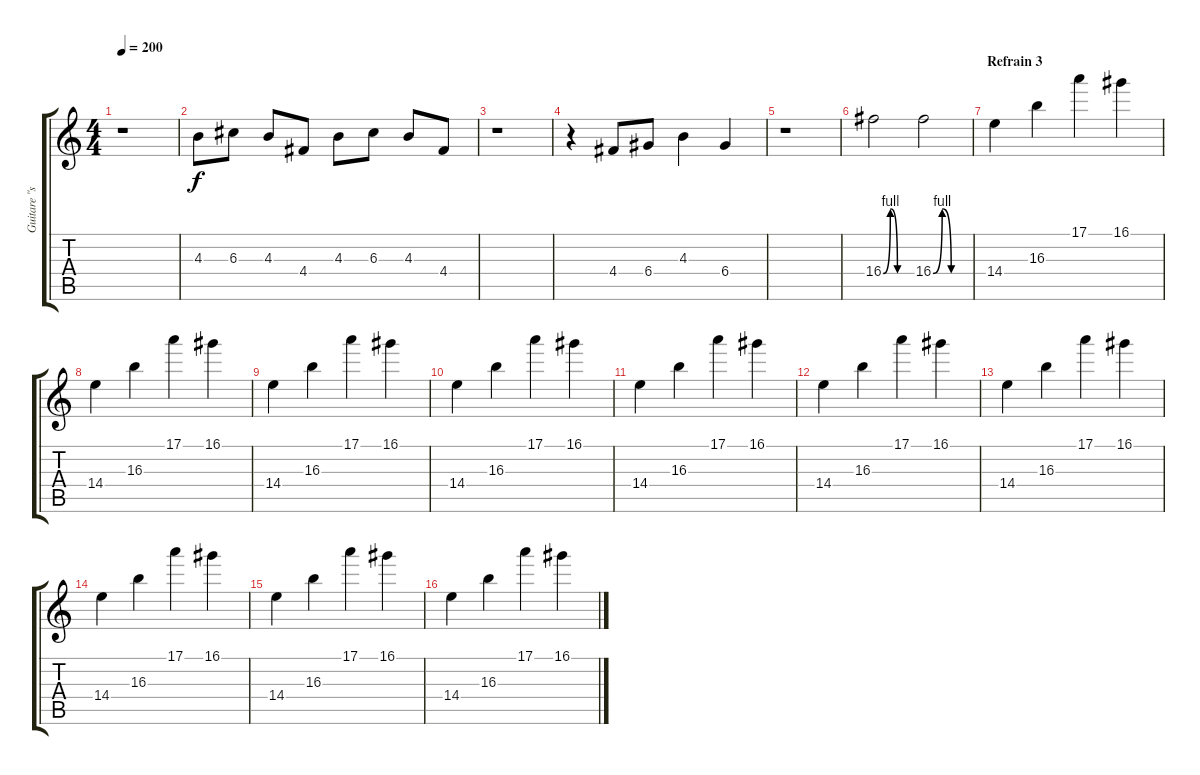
\track ("Guitare \"solo\"" "Guitare \"s") {instrument overdrivenguitar}
\staff {score tabs}
\tuning (E4 B3 G3 D3 A2 E2) {hide}
\ts (4 4)
\tempo 200
\clef g2
\ks c
r.1{dy f} |
4.3.8 6.3.8 4.3.8 4.4.8 4.3.8{volume 8} 6.3.8 4.3.8 4.4.8 |
r.1 |
r.4{volume 16} 4.4.8 6.4.8 4.3.4 6.4.4 |
r.1 |
16.4{be (custom 0 0 15 4 30 0 45 0 60 0)}.2 16.4{be (custom 0 0 15 4 30 0 45 0 60 0)}.2 |
\section ("" "Refrain 3")
14.4.4{volume 14} 16.3.4 17.1.4 16.1.4 |
14.4.4{volume 14} 16.3.4 17.1.4 16.1.4 |
14.4.4 16.3.4 17.1.4 16.1.4 |
14.4.4{volume 14} 16.3.4 17.1.4 16.1.4 |
14.4.4 16.3.4 17.1.4 16.1.4 |
14.4.4{volume 14} 16.3.4 17.1.4 16.1.4 |
14.4.4 16.3.4 17.1.4 16.1.4 |
14.4.4{volume 14} 16.3.4 17.1.4 16.1.4 |
14.4.4 16.3.4 17.1.4 16.1.4 |
14.4.4{volume 14} 16.3.4 17.1.4 16.1.4
